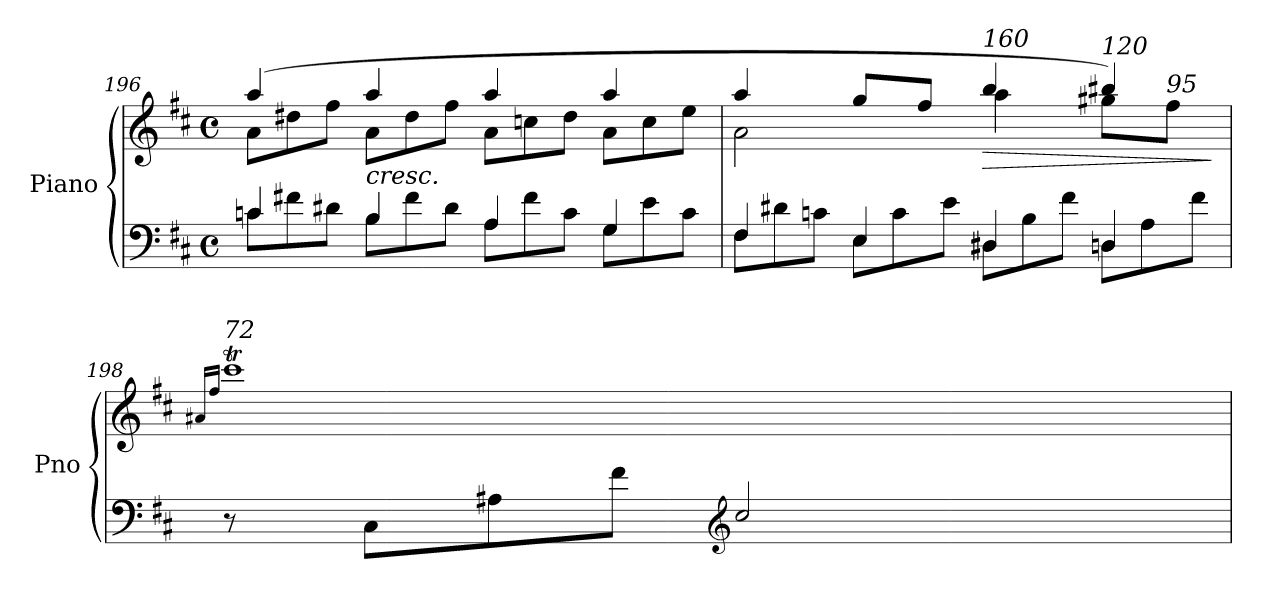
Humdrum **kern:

**kern	**kern	**dynam
*part1	*part1	*part1
*staff2	*staff1	*staff1/2
*I"Piano	*	*
*I'Pno	*	*
!!LO:LB:g=z
*clefF4	*clefG2	*
*k[f#c#]	*k[f#c#]	*
*M4/4	*M4/4	*
*met(c)	*met(c)	*
=196	=196	=196
*^	*^	*
*	*Xtuplet	*	*Xtuplet	*
4cn/	12c\L	(4aa/	12a\L	.
.	12f#X\	.	12dd#X\	.
.	12d#X\J	.	12ff#\J	.
!	!	!LO:TX:b:i:t=cresc.	!	!
4B/	12B\L	4aa/	12a\L	.
.	12f#\	.	12dd#\	.
.	12d#\J	.	12ff#\J	.
4A/	12A\L	4aa/	12a\L	.
.	12f#\	.	12ccn\	.
.	12c\J	.	12dd#\J	.
4G/	12G\L	4aa/	12a\L	.
.	12e\	.	12cc\	.
.	12c\J	.	12ee\J	.
=197	=197	=197	=197	=197
4F#/	12F#\L	4aa/	2a\	.
.	12d#X\	.	.	.
.	12cn\J	.	.	.
4E/	12E\L	8gg/L	.	.
.	12c\	.	.	.
.	.	8ff#/J	.	.
.	12e\J	.	.	.
!	!	!LO:TX:a:i:t=160	!	!
!	!	!	!	!LO:HP:b
4D#X/	12D#\L	4bb/	4aa\	>
.	12B\	.	.	.
.	12f#\J	.	.	.
!	!	!LO:TX:a:i:t=120	!	!
4Dn/	12D\L	4bb#X/)	8gg#X\L	.
.	12A\	.	.	.
!	!	!	!LO:TX:a:i:t=95	!
.	.	.	8ff#\J	.
.	12f#\J	.	.	.
*v	*v	*	*	*
*	*v	*v	*
.	.	]
=198	=198	=198
.	16qa#X/LL	.
.	16qff#/JJ	.
*	*^	*
!	!LO:TX:a:i:t=72	!	!
!	!	!	!LO:DY:b
8r	1ccc#t	48a#!yy	other-dynamics
.	.	48ff#!yy	.
.	.	48ccc#!yy	.
.	.	48ddd#X!yy	.
.	.	48ccc#!yy	.
.	.	48ddd#!yy	.
8C#\L	.	48ccc#!yy	.
.	.	48ddd#!yy	.
.	.	48ccc#!yy	.
.	.	48ddd#!yy	.
.	.	48ccc#!yy	.
.	.	48ddd#!yy	.
8A#X\	.	48ccc#!yy	.
.	.	48ddd#!yy	.
.	.	48ccc#!yy	.
.	.	48ddd#!yy	.
.	.	48ccc#!yy	.
.	.	48ddd#!yy	.
8f#\J	.	48ccc#!yy	.
.	.	48ddd#!yy	.
.	.	48ccc#!yy	.
.	.	48ddd#!yy	.
.	.	48ccc#!yy	.
.	.	48ddd#!yy	.
*clefG2	*	*	*
2cc#/	.	48ccc#!yy	.
.	.	48ddd#!yy	.
.	.	48ccc#!yy	.
.	.	48ddd#!yy	.
.	.	48ccc#!yy	.
.	.	48ddd#!yy	.
.	.	48ccc#!yy	.
.	.	48ddd#!yy	.
.	.	48ccc#!yy	.
.	.	48ddd#!yy	.
.	.	48ccc#!yy	.
.	.	48ddd#!yy	.
.	.	48ccc#!yy	.
.	.	48ddd#!yy	.
.	.	48ccc#!yy	.
.	.	48ddd#!yy	.
.	.	48ccc#!yy	.
.	.	48ddd#!yy	.
.	.	48ccc#!yy	.
.	.	48ddd#!yy	.
.	.	48ccc#!yy	.
.	.	48ddd#!yy	.
.	.	48ccc#!yy	.
.	.	48ddd#!yy	.
*	*v	*v	*
=	=	=
*-	*-	*-
